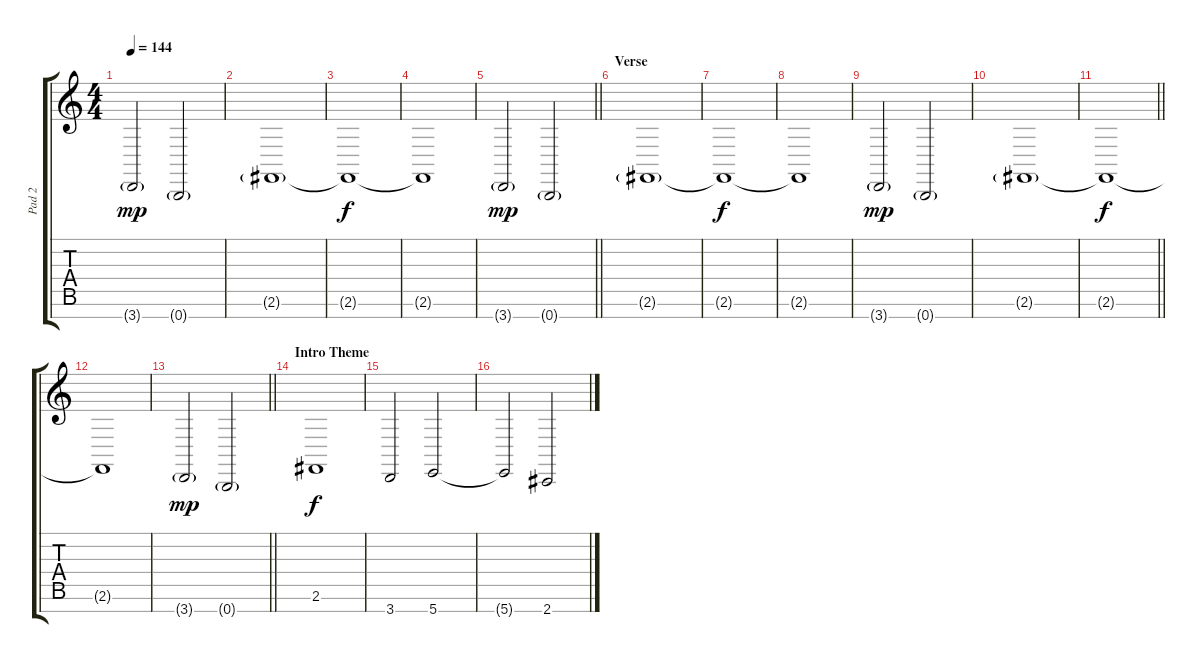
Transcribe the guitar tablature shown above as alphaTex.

\track ("Pad 2" "Pad 2") {instrument synthstrings1}
\staff {score tabs}
\tuning (E4 B3 G3 D3 A2 E2 B1) {hide}
\ts (4 4)
\tempo 144
\clef g2
\ks c
3.7{g}.2{dy mp} 0.7{g}.2 |
2.6{g}.1 |
2.6{t}.1{dy f} |
2.6{t}.1 |
\barLineRight lightlight
3.7{g}.2{dy mp} 0.7{g}.2 |
\section ("" "Verse")
2.6{g}.1 |
2.6{t}.1{dy f} |
2.6{t}.1 |
3.7{g}.2{dy mp} 0.7{g}.2 |
2.6{g}.1 |
\barLineRight lightlight
2.6{t}.1{dy f} |
2.6{t}.1 |
\barLineRight lightlight
3.7{g}.2{dy mp} 0.7{g}.2 |
\section ("" "Intro Theme")
2.6.1{dy f} |
3.7.2 5.7.2 |
5.7{t}.2 2.7.2
